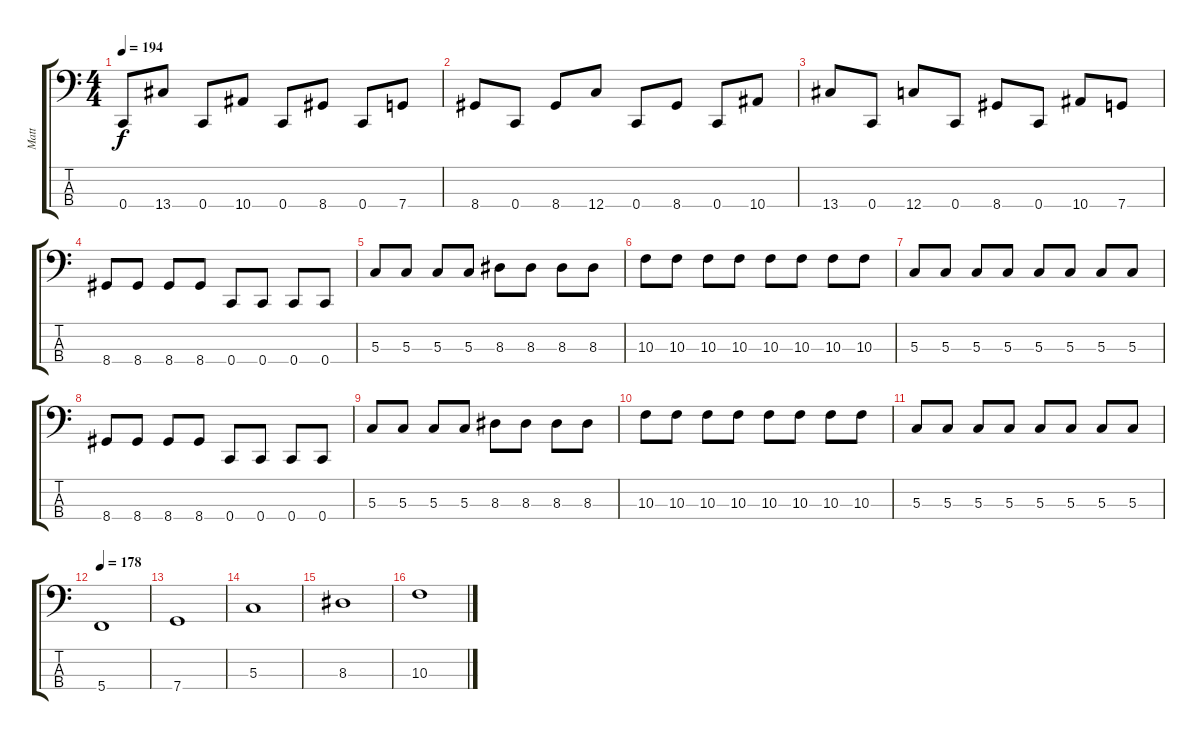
\track ("Matt" "Matt") {instrument electricbasspick}
\staff {score tabs}
\tuning (F2 C2 G1 C1) {hide}
\ts (4 4)
\tempo 194
\clef f4
\ks c
0.4.8{dy f} 13.4.8 0.4.8 10.4.8 0.4.8 8.4.8 0.4.8 7.4.8 |
8.4.8 0.4.8 8.4.8 12.4.8 0.4.8 8.4.8 0.4.8 10.4.8 |
13.4.8 0.4.8 12.4.8 0.4.8 8.4.8 0.4.8 10.4.8 7.4.8 |
8.4.8 8.4.8 8.4.8 8.4.8 0.4.8 0.4.8 0.4.8 0.4.8 |
5.3.8 5.3.8 5.3.8 5.3.8 8.3.8 8.3.8 8.3.8 8.3.8 |
10.3.8 10.3.8 10.3.8 10.3.8 10.3.8 10.3.8 10.3.8 10.3.8 |
5.3.8 5.3.8 5.3.8 5.3.8 5.3.8 5.3.8 5.3.8 5.3.8 |
8.4.8 8.4.8 8.4.8 8.4.8 0.4.8 0.4.8 0.4.8 0.4.8 |
5.3.8 5.3.8 5.3.8 5.3.8 8.3.8 8.3.8 8.3.8 8.3.8 |
10.3.8 10.3.8 10.3.8 10.3.8 10.3.8 10.3.8 10.3.8 10.3.8 |
5.3.8 5.3.8 5.3.8 5.3.8 5.3.8 5.3.8 5.3.8 5.3.8 |
\tempo 178
5.4.1 |
7.4.1 |
5.3.1 |
8.3.1 |
10.3.1
